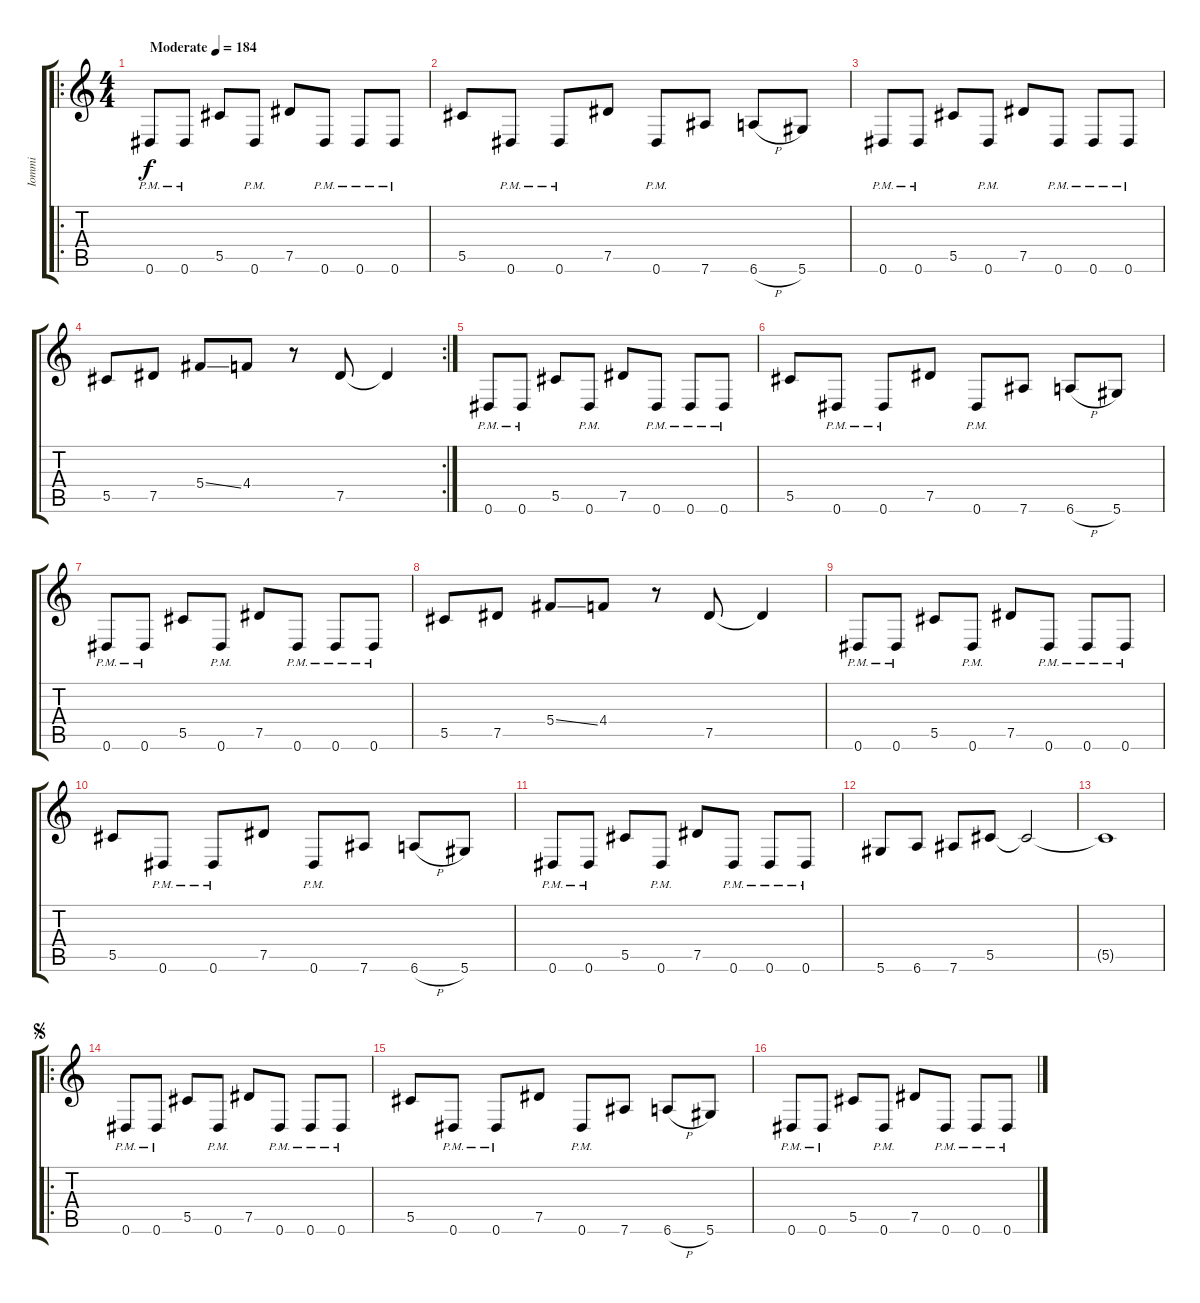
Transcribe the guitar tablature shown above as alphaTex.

\track ("Iommi" "Iommi") {instrument distortionguitar}
\staff {score tabs}
\tuning (Eb4 Bb3 Gb3 Db3 Ab2 Eb2) {hide}
\ro
\ts (4 4)
\tempo (184 "Moderate")
\clef g2
\ks c
0.6{pm}.8{dy f instrument distortionguitar} 0.6{pm}.8 5.5.8 0.6{pm}.8 7.5.8 0.6{pm}.8 0.6{pm}.8 0.6{pm}.8 |
5.5.8 0.6{pm}.8 0.6{pm}.8 7.5.8 0.6{pm}.8 7.6.8 6.6{h}.8 5.6.8 |
0.6{pm}.8 0.6{pm}.8 5.5.8 0.6{pm}.8 7.5.8 0.6{pm}.8 0.6{pm}.8 0.6{pm}.8 |
\rc 2
5.5.8 7.5.8 5.4{ss}.8 4.4.8 r.8 7.5.8 7.5{t}.4 |
0.6{pm}.8 0.6{pm}.8 5.5.8 0.6{pm}.8 7.5.8 0.6{pm}.8 0.6{pm}.8 0.6{pm}.8 |
5.5.8 0.6{pm}.8 0.6{pm}.8 7.5.8 0.6{pm}.8 7.6.8 6.6{h}.8 5.6.8 |
0.6{pm}.8 0.6{pm}.8 5.5.8 0.6{pm}.8 7.5.8 0.6{pm}.8 0.6{pm}.8 0.6{pm}.8 |
5.5.8 7.5.8 5.4{ss}.8 4.4.8 r.8 7.5.8 7.5{t}.4 |
0.6{pm}.8 0.6{pm}.8 5.5.8 0.6{pm}.8 7.5.8 0.6{pm}.8 0.6{pm}.8 0.6{pm}.8 |
5.5.8 0.6{pm}.8 0.6{pm}.8 7.5.8 0.6{pm}.8 7.6.8 6.6{h}.8 5.6.8 |
0.6{pm}.8 0.6{pm}.8 5.5.8 0.6{pm}.8 7.5.8 0.6{pm}.8 0.6{pm}.8 0.6{pm}.8 |
5.6.8 6.6.8 7.6.8 5.5.8 5.5{t}.2 |
5.5{t}.1 |
\ro
\jump segno
0.6{pm}.8 0.6{pm}.8 5.5.8 0.6{pm}.8 7.5.8 0.6{pm}.8 0.6{pm}.8 0.6{pm}.8 |
5.5.8 0.6{pm}.8 0.6{pm}.8 7.5.8 0.6{pm}.8 7.6.8 6.6{h}.8 5.6.8 |
0.6{pm}.8 0.6{pm}.8 5.5.8 0.6{pm}.8 7.5.8 0.6{pm}.8 0.6{pm}.8 0.6{pm}.8
